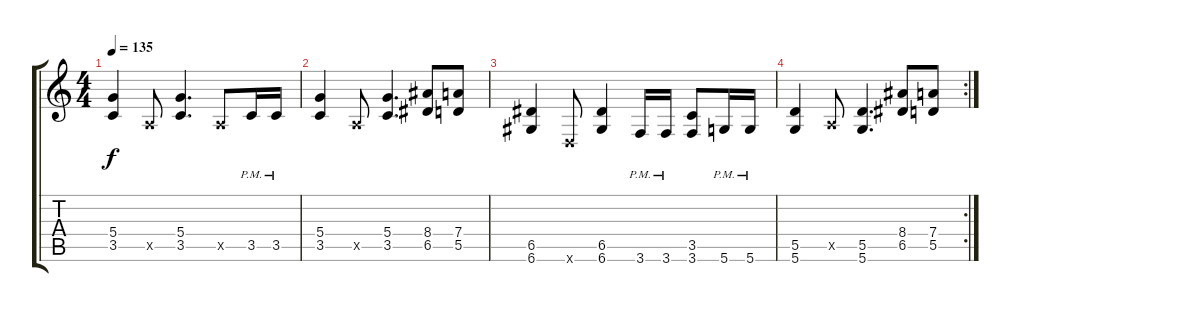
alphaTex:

\track "" {instrument distortionguitar}
\staff {score tabs}
\tuning (E4 B3 G3 D3 A2 D2) {hide}
\ts (4 4)
\tempo 135
\clef g2
\ks c
(5.4 3.5).4{dy f} 0.5{x}.8 (5.4 3.5).4{d} 0.5{x}.8 3.5{pm}.16 3.5{pm}.16 |
(5.4 3.5).4 0.5{x}.8 (5.4 3.5).4{d} (8.4 6.5).8 (7.4 5.5).8 |
(6.5 6.6).4 0.6{x}.8 (6.5 6.6).4 3.6{pm}.16 3.6{pm}.16 (3.5 3.6).8 5.6{pm}.16 5.6{pm}.16 |
\rc 2
(5.5 5.6).4 0.5{x}.8 (5.5 5.6).4{d} (8.4 6.5).8 (7.4 5.5).8
